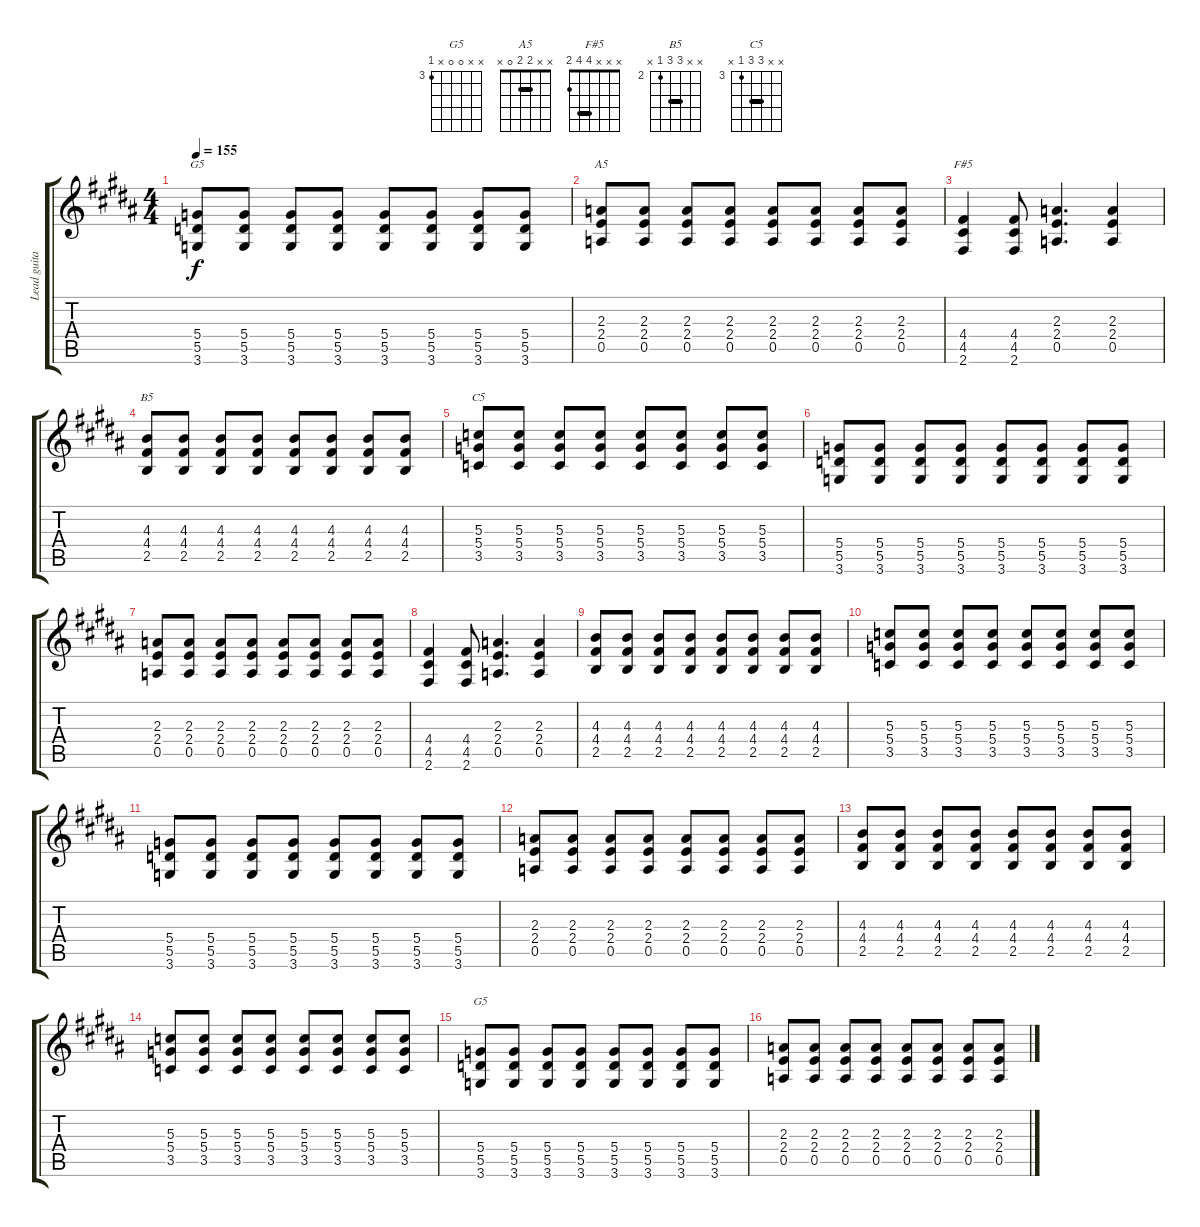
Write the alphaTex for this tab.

\track ("Lead guitar (Jacob Binzer)" "Lead guita") {instrument overdrivenguitar}
\staff {score tabs}
\tuning (E4 B3 G3 D3 A2 E2) {hide}
\chord ("G5" x x x 5 5 3) {firstfret 3 barre 5}
\chord ("A5" x x 2 2 0 x) {barre 2}
\chord ("F#5" x x x 4 4 2) {barre 4}
\chord ("B5" x x 4 4 2 x) {firstfret 2 barre 4}
\chord ("C5" x x 5 5 3 x) {firstfret 3 barre 5}
\chord ("G5" x x 0 0 x 3) {firstfret 3}
\ts (4 4)
\tempo 155
\clef g2
\ks b
(5.4 5.5 3.6).8{ch "G5" dy f} (5.4 5.5 3.6).8 (5.4 5.5 3.6).8 (5.4 5.5 3.6).8 (5.4 5.5 3.6).8 (5.4 5.5 3.6).8 (5.4 5.5 3.6).8 (5.4 5.5 3.6).8 |
(2.3 2.4 0.5).8{ch "A5"} (2.3 2.4 0.5).8 (2.3 2.4 0.5).8 (2.3 2.4 0.5).8 (2.3 2.4 0.5).8 (2.3 2.4 0.5).8 (2.3 2.4 0.5).8 (2.3 2.4 0.5).8 |
(4.4 4.5 2.6).4{ch "F#5"} (4.4 4.5 2.6).8 (2.3 2.4 0.5).4{d} (2.3 2.4 0.5).4 |
(4.3 4.4 2.5).8{ch "B5"} (4.3 4.4 2.5).8 (4.3 4.4 2.5).8 (4.3 4.4 2.5).8 (4.3 4.4 2.5).8 (4.3 4.4 2.5).8 (4.3 4.4 2.5).8 (4.3 4.4 2.5).8 |
(5.3 5.4 3.5).8{ch "C5"} (5.3 5.4 3.5).8 (5.3 5.4 3.5).8 (5.3 5.4 3.5).8 (5.3 5.4 3.5).8 (5.3 5.4 3.5).8 (5.3 5.4 3.5).8 (5.3 5.4 3.5).8 |
(5.4 5.5 3.6).8 (5.4 5.5 3.6).8 (5.4 5.5 3.6).8 (5.4 5.5 3.6).8 (5.4 5.5 3.6).8 (5.4 5.5 3.6).8 (5.4 5.5 3.6).8 (5.4 5.5 3.6).8 |
(2.3 2.4 0.5).8 (2.3 2.4 0.5).8 (2.3 2.4 0.5).8 (2.3 2.4 0.5).8 (2.3 2.4 0.5).8 (2.3 2.4 0.5).8 (2.3 2.4 0.5).8 (2.3 2.4 0.5).8 |
(4.4 4.5 2.6).4 (4.4 4.5 2.6).8 (2.3 2.4 0.5).4{d} (2.3 2.4 0.5).4 |
(4.3 4.4 2.5).8 (4.3 4.4 2.5).8 (4.3 4.4 2.5).8 (4.3 4.4 2.5).8 (4.3 4.4 2.5).8 (4.3 4.4 2.5).8 (4.3 4.4 2.5).8 (4.3 4.4 2.5).8 |
(5.3 5.4 3.5).8 (5.3 5.4 3.5).8 (5.3 5.4 3.5).8 (5.3 5.4 3.5).8 (5.3 5.4 3.5).8 (5.3 5.4 3.5).8 (5.3 5.4 3.5).8 (5.3 5.4 3.5).8 |
(5.4 5.5 3.6).8 (5.4 5.5 3.6).8 (5.4 5.5 3.6).8 (5.4 5.5 3.6).8 (5.4 5.5 3.6).8 (5.4 5.5 3.6).8 (5.4 5.5 3.6).8 (5.4 5.5 3.6).8 |
(2.3 2.4 0.5).8 (2.3 2.4 0.5).8 (2.3 2.4 0.5).8 (2.3 2.4 0.5).8 (2.3 2.4 0.5).8 (2.3 2.4 0.5).8 (2.3 2.4 0.5).8 (2.3 2.4 0.5).8 |
(4.3 4.4 2.5).8 (4.3 4.4 2.5).8 (4.3 4.4 2.5).8 (4.3 4.4 2.5).8 (4.3 4.4 2.5).8 (4.3 4.4 2.5).8 (4.3 4.4 2.5).8 (4.3 4.4 2.5).8 |
(5.3 5.4 3.5).8 (5.3 5.4 3.5).8 (5.3 5.4 3.5).8 (5.3 5.4 3.5).8 (5.3 5.4 3.5).8 (5.3 5.4 3.5).8 (5.3 5.4 3.5).8 (5.3 5.4 3.5).8 |
(5.4 5.5 3.6).8{ch "G5"} (5.4 5.5 3.6).8 (5.4 5.5 3.6).8 (5.4 5.5 3.6).8 (5.4 5.5 3.6).8 (5.4 5.5 3.6).8 (5.4 5.5 3.6).8 (5.4 5.5 3.6).8 |
(2.3 2.4 0.5).8 (2.3 2.4 0.5).8 (2.3 2.4 0.5).8 (2.3 2.4 0.5).8 (2.3 2.4 0.5).8 (2.3 2.4 0.5).8 (2.3 2.4 0.5).8 (2.3 2.4 0.5).8
